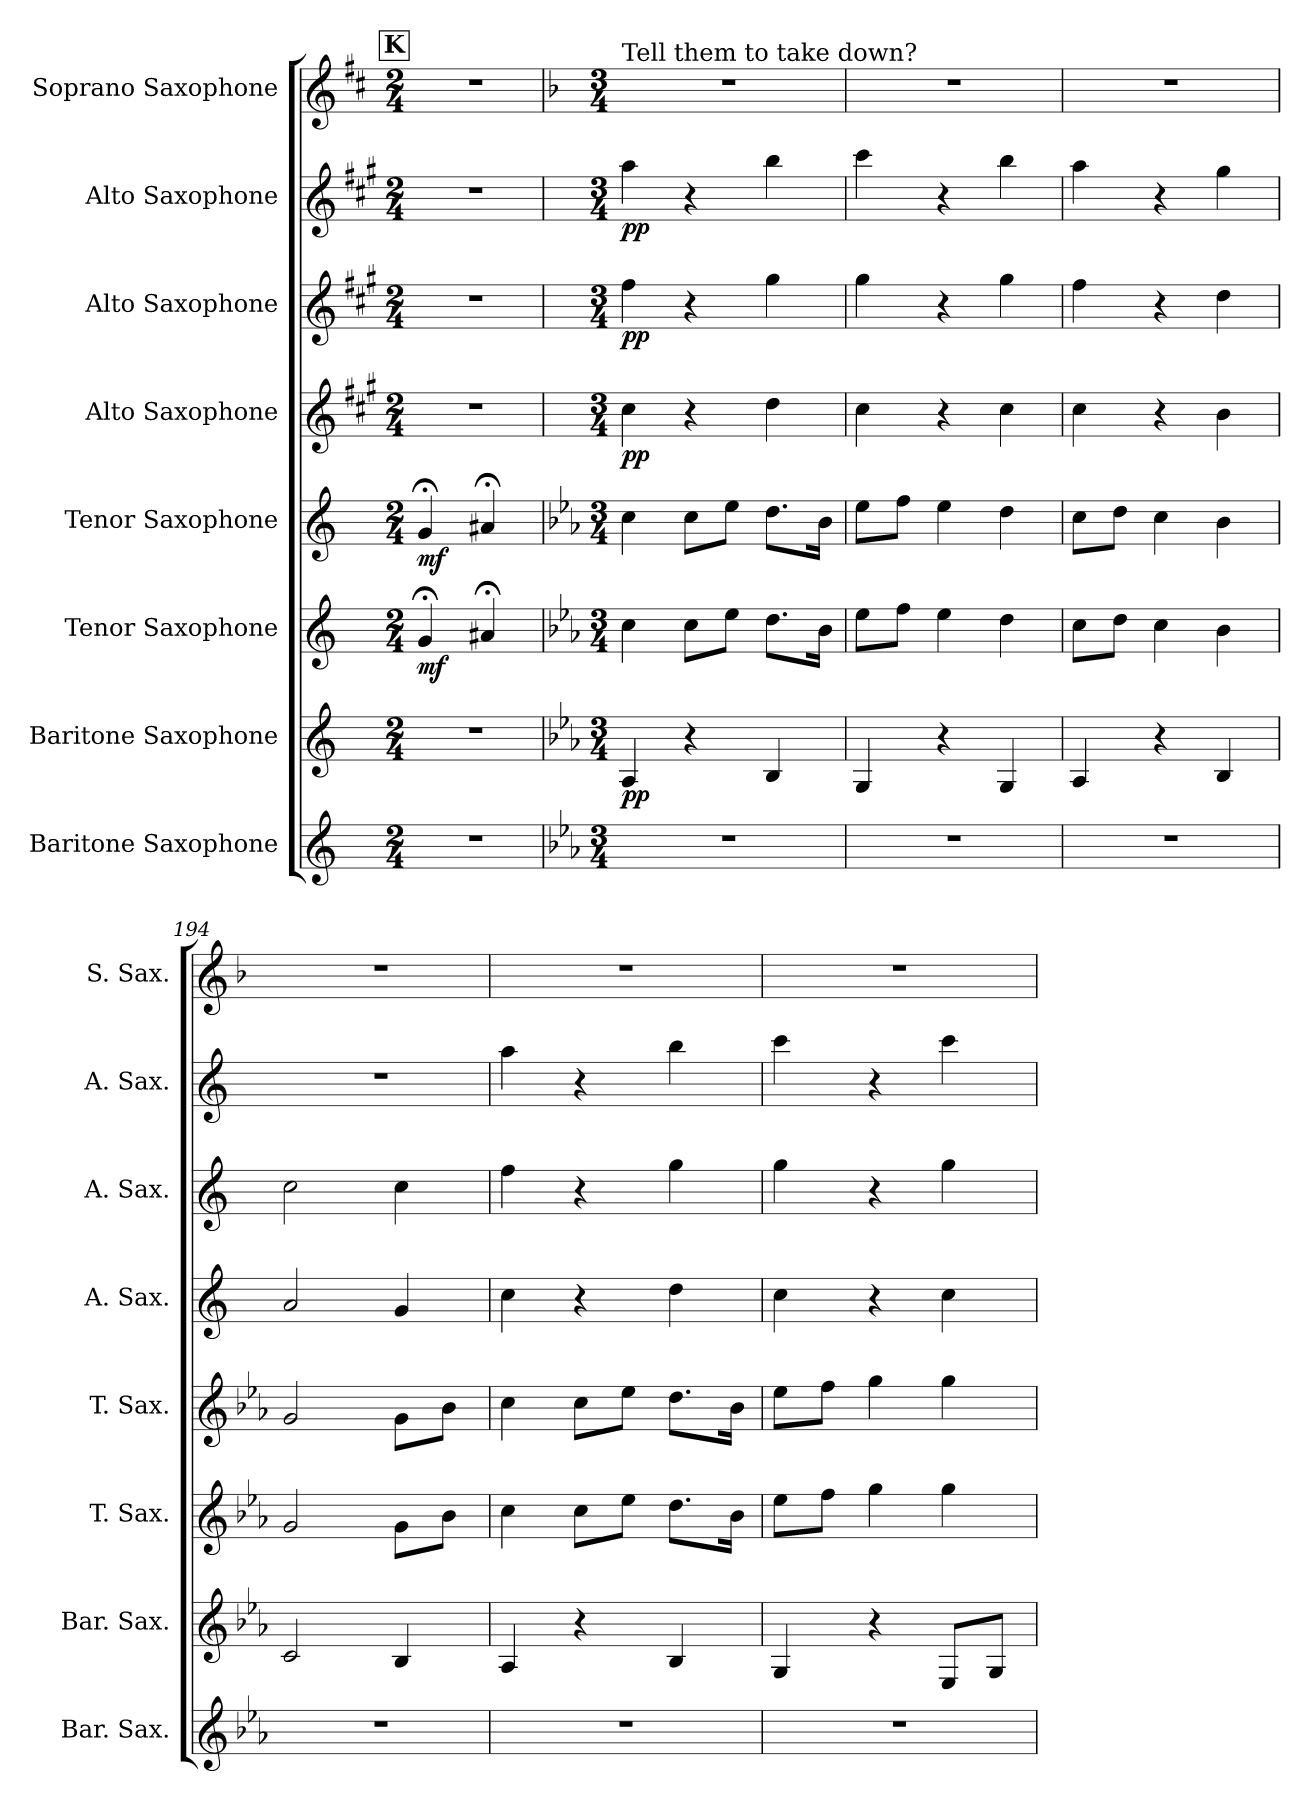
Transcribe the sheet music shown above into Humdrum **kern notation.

**kern	**kern	**dynam	**kern	**dynam	**kern	**dynam	**kern	**dynam	**kern	**dynam	**kern	**dynam	**kern
*part8	*part7	*part7	*part6	*part6	*part5	*part5	*part4	*part4	*part3	*part3	*part2	*part2	*part1
*staff8	*staff7	*staff7	*staff6	*staff6	*staff5	*staff5	*staff4	*staff4	*staff3	*staff3	*staff2	*staff2	*staff1
*I"Baritone Saxophone	*I"Baritone Saxophone	*	*I"Tenor Saxophone	*	*I"Tenor Saxophone	*	*I"Alto Saxophone	*	*I"Alto Saxophone	*	*I"Alto Saxophone	*	*I"Soprano Saxophone
*I'Bar. Sax.	*I'Bar. Sax.	*	*I'T. Sax.	*	*I'T. Sax.	*	*I'A. Sax.	*	*I'A. Sax.	*	*I'A. Sax.	*	*I'S. Sax.
*clefG2	*clefG2	*	*clefG2	*	*clefG2	*	*clefG2	*	*clefG2	*	*clefG2	*	*clefG2
*ITrd12c21	*ITrd12c21	*	*ITrd8c14	*	*ITrd8c14	*	*ITrd5c9	*	*ITrd5c9	*	*ITrd5c9	*	*ITrd1c2
*k[]	*k[]	*	*k[]	*	*k[]	*	*k[]	*	*k[]	*	*k[]	*	*k[]
*M2/4	*M2/4	*	*M2/4	*	*M2/4	*	*M2/4	*	*M2/4	*	*M2/4	*	*M2/4
!!LO:REH:place=s1:a:B:fs=14:t=K
=190	=190	=190	=190	=190	=190	=190	=190	=190	=190	=190	=190	=190	=190
!	!	!	!	!LO:DY:b	!	!LO:DY:b	!	!	!	!	!	!	!
2r	2r	.	4G;</	mf	4G;</	mf	2r	.	2r	.	2r	.	2r
.	.	.	4A#X;</	.	4A#X;</	.	.	.	.	.	.	.	.
=191	=191	=191	=191	=191	=191	=191	=191	=191	=191	=191	=191	=191	=191
*k[b-e-a-]	*k[b-e-a-]	*	*k[b-e-a-]	*	*k[b-e-a-]	*	*k[b-e-a-]	*	*k[b-e-a-]	*	*k[b-e-a-]	*	*k[b-e-a-]
*M3/4	*M3/4	*	*M3/4	*	*M3/4	*	*M3/4	*	*M3/4	*	*M3/4	*	*M3/4
*	*	*	*	*	*	*	*	*	*	*	*	*	*MM66
!	!	!	!	!	!	!	!	!	!	!	!	!	!LO:TX:a:t=Tell them to take down?
!	!	!LO:DY:b	!	!	!	!	!	!	!	!	!	!	!
!	!	!LO:DY:n=1:b	!	!	!	!	!	!LO:DY:b	!	!	!	!	!
!	!	!	!	!	!	!	!	!LO:DY:n=1:b	!	!LO:DY:b	!	!	!
!	!	!	!	!	!	!	!	!	!	!LO:DY:n=1:b	!	!LO:DY:b	!
!	!	!	!	!	!	!	!	!	!	!	!	!LO:DY:n=1:b	!
2.r	4AA-/	p p	4c\	.	4c\	.	4e-\	p p	4a-\	p p	4cc\	p p	2.r
.	4r	.	8c\L	.	8c\L	.	4r	.	4r	.	4r	.	.
.	.	.	8e-\J	.	8e-\J	.	.	.	.	.	.	.	.
.	4BB-/	.	8.d\L	.	8.d\L	.	4f\	.	4b-\	.	4dd\	.	.
.	.	.	16B-\Jk	.	16B-\Jk	.	.	.	.	.	.	.	.
=192	=192	=192	=192	=192	=192	=192	=192	=192	=192	=192	=192	=192	=192
2.r	4GG/	.	8e-\L	.	8e-\L	.	4e-\	.	4b-\	.	4ee-\	.	2.r
.	.	.	8f\J	.	8f\J	.	.	.	.	.	.	.	.
.	4r	.	4e-\	.	4e-\	.	4r	.	4r	.	4r	.	.
.	4GG/	.	4d\	.	4d\	.	4e-\	.	4b-\	.	4dd\	.	.
=193	=193	=193	=193	=193	=193	=193	=193	=193	=193	=193	=193	=193	=193
2.r	4AA-/	.	8c\L	.	8c\L	.	4e-\	.	4a-\	.	4cc\	.	2.r
.	.	.	8d\J	.	8d\J	.	.	.	.	.	.	.	.
.	4r	.	4c\	.	4c\	.	4r	.	4r	.	4r	.	.
.	4BB-/	.	4B-\	.	4B-\	.	4d\	.	4f\	.	4b-\	.	.
=194	=194	=194	=194	=194	=194	=194	=194	=194	=194	=194	=194	=194	=194
2.r	2C/	.	2G/	.	2G/	.	2c/	.	2e-\	.	2.r	.	2.r
.	4BB-/	.	8G\L	.	8G\L	.	4B-/	.	4e-\	.	.	.	.
.	.	.	8B-\J	.	8B-\J	.	.	.	.	.	.	.	.
!!LO:PB:g=z
=195	=195	=195	=195	=195	=195	=195	=195	=195	=195	=195	=195	=195	=195
2.r	4AA-/	.	4c\	.	4c\	.	4e-\	.	4a-\	.	4cc\	.	2.r
.	4r	.	8c\L	.	8c\L	.	4r	.	4r	.	4r	.	.
.	.	.	8e-\J	.	8e-\J	.	.	.	.	.	.	.	.
.	4BB-/	.	8.d\L	.	8.d\L	.	4f\	.	4b-\	.	4dd\	.	.
.	.	.	16B-\Jk	.	16B-\Jk	.	.	.	.	.	.	.	.
=196	=196	=196	=196	=196	=196	=196	=196	=196	=196	=196	=196	=196	=196
2.r	4GG/	.	8e-\L	.	8e-\L	.	4e-\	.	4b-\	.	4ee-\	.	2.r
.	.	.	8f\J	.	8f\J	.	.	.	.	.	.	.	.
.	4r	.	4g\	.	4g\	.	4r	.	4r	.	4r	.	.
.	8EE-/L	.	4g\	.	4g\	.	4e-\	.	4b-\	.	4ee-\	.	.
.	8GG/J	.	.	.	.	.	.	.	.	.	.	.	.
=	=	=	=	=	=	=	=	=	=	=	=	=	=
*-	*-	*-	*-	*-	*-	*-	*-	*-	*-	*-	*-	*-	*-
